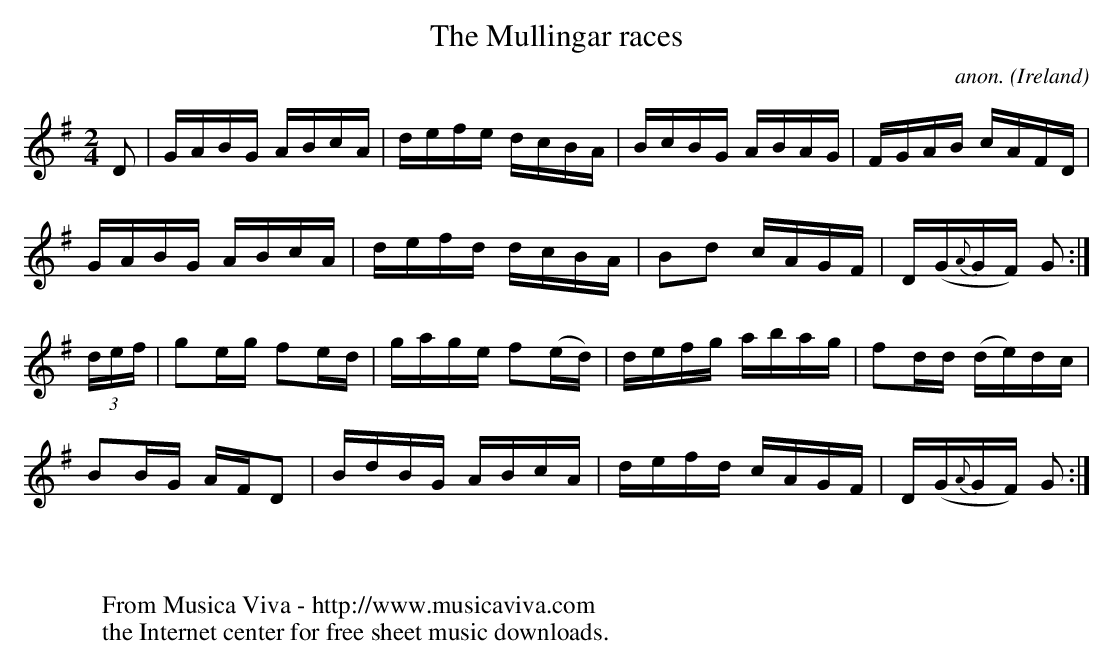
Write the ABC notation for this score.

X:1
T: The Mullingar races
C: anon.
O: Ireland
4.abc
M: 2/4
L: 1/16
K: G
D2 | GABG ABcA | defe dcBA | BcBG ABAG | FGAB cAFD |
GABG ABcA | defd dcBA | B2d2 cAGF | D(G{A}GF) G2 :|
(3def | g2eg f2ed | gage f2(ed) | defg abag | f2dd (de)dc |
B2BG AFD2 | BdBG ABcA | defd cAGF | D(G{A}GF) G2 :|
W:
W:
W: From Musica Viva - http://www.musicaviva.com
W: the Internet center for free sheet music downloads.
